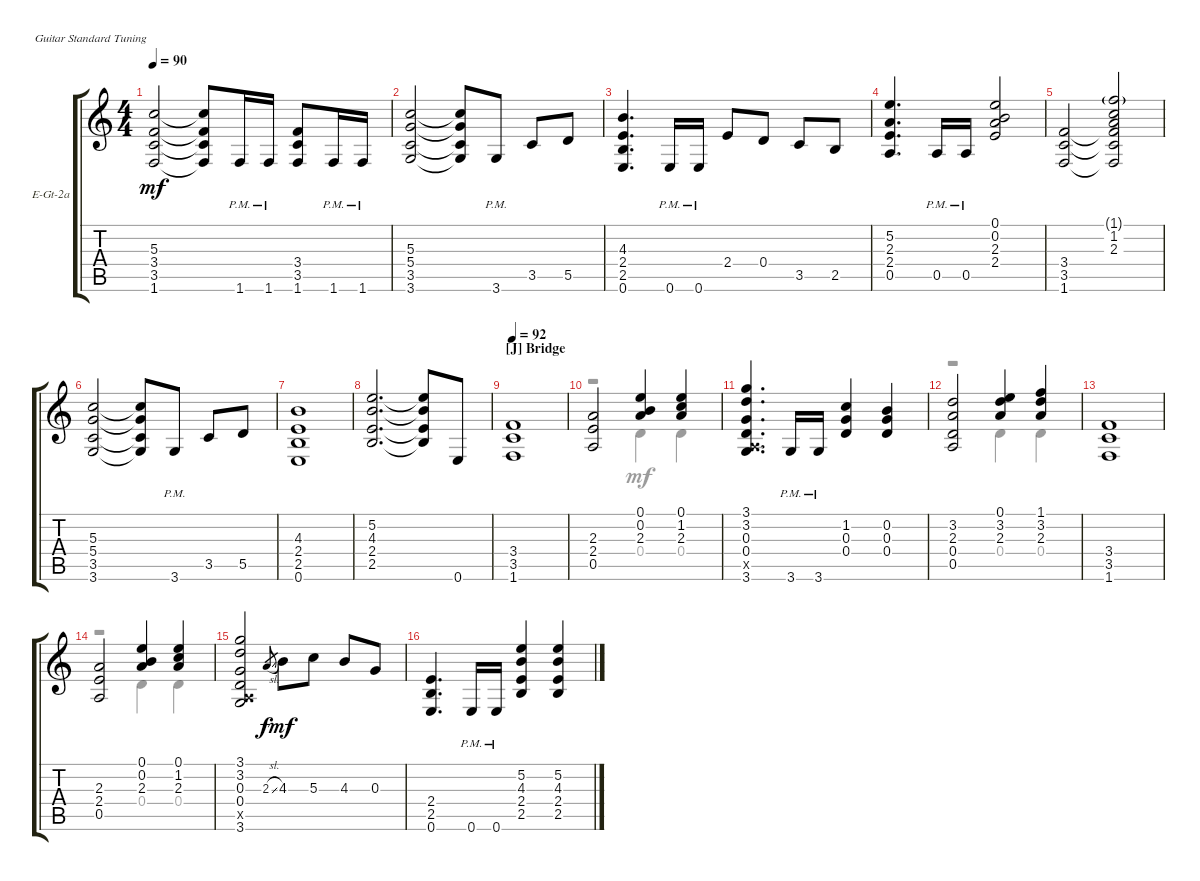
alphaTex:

\defaultSystemsLayout 4
\bracketExtendMode groupsimilarinstruments
\firstSystemTrackNameOrientation horizontal
\otherSystemsTrackNameOrientation horizontal
\track ("Electric Guitar 2a" "E-Gt-2a") {instrument distortionguitar}
\staff {score tabs}
\tuning (E4 B3 G3 D3 A2 E2)
\voice
\ts (4 4)
\tempo 90
\clef g2
\ks c
(5.3 3.4 3.5 1.6).2{dy mf} (1.6{t} 3.5{t} 3.4{t} 5.3{t}).8 1.6{pm}.16 1.6{pm}.16 (1.6 3.5 3.4).8 1.6{pm}.16 1.6{pm}.16 |
(5.3 5.4 3.5 3.6).2 (3.6{t} 3.5{t} 5.4{t} 5.3{t}).8 3.6{pm}.8 3.5.8 5.5.8 |
(0.6 2.5 2.4 4.3).4{d} 0.6{pm}.16 0.6{pm}.16 2.4.8 0.4.8 3.5.8 2.5.8 |
(0.5 2.4 2.3 5.2).4{d} 0.5{pm}.16 0.5{pm}.16 (2.4 2.3 0.2 0.1).2 |
(1.6 3.5 3.4).2 (1.6{t} 3.5{t} 3.4{t} 2.3 1.2 1.1{g}).2 |
(5.3 5.4 3.5 3.6).2 (3.6{t} 3.5{t} 5.4{t} 5.3{t}).8 3.6{pm}.8 3.5.8 5.5.8 |
(0.6 2.5 2.4 4.3).1 |
(2.5 2.4 4.3 5.2).2{d} (5.2{t} 4.3{t} 2.4{t} 2.5{t}).8 0.6.8 |
\section ("J" "Bridge")
\tempo 92
(3.4 3.5 1.6).1 |
(0.5 2.4 2.3).2 (2.3 0.2 0.1).4 (0.1 1.2 2.3).4 |
(3.6 0.5{x} 0.4 0.3 3.2 3.1).4{d} 3.6{pm}.16 3.6{pm}.16 (0.4 0.3 1.2).4 (0.2 0.3 0.4).4 |
(0.5 0.4 2.3 3.2).2 (0.1 3.2 2.3).4 (2.3 3.2 1.1).4 |
(3.4 3.5 1.6).1 |
(0.5 2.4 2.3).2 (2.3 0.2 0.1).4 (0.1 1.2 2.3).4 |
(3.6 0.5{x} 0.4 0.3 3.2 3.1).2 2.3{sl}.8{gr dy f} 4.3.8{dy mf} 5.3.8 4.3.8 0.3.8 |
(2.4 2.5 0.6).4{d} 0.6{pm}.16 0.6{pm}.16 (2.5 2.4 4.3 5.2).4 (2.5 2.4 4.3 5.2).4
\voice
\clef g2
\ottava regular
\simile none
\ks c
|
|
|
|
|
|
|
|
|
r.2 0.4.4 0.4.4 |
|
r.2 0.4.4 0.4.4 |
|
r.2 0.4.4 0.4.4 |
|
